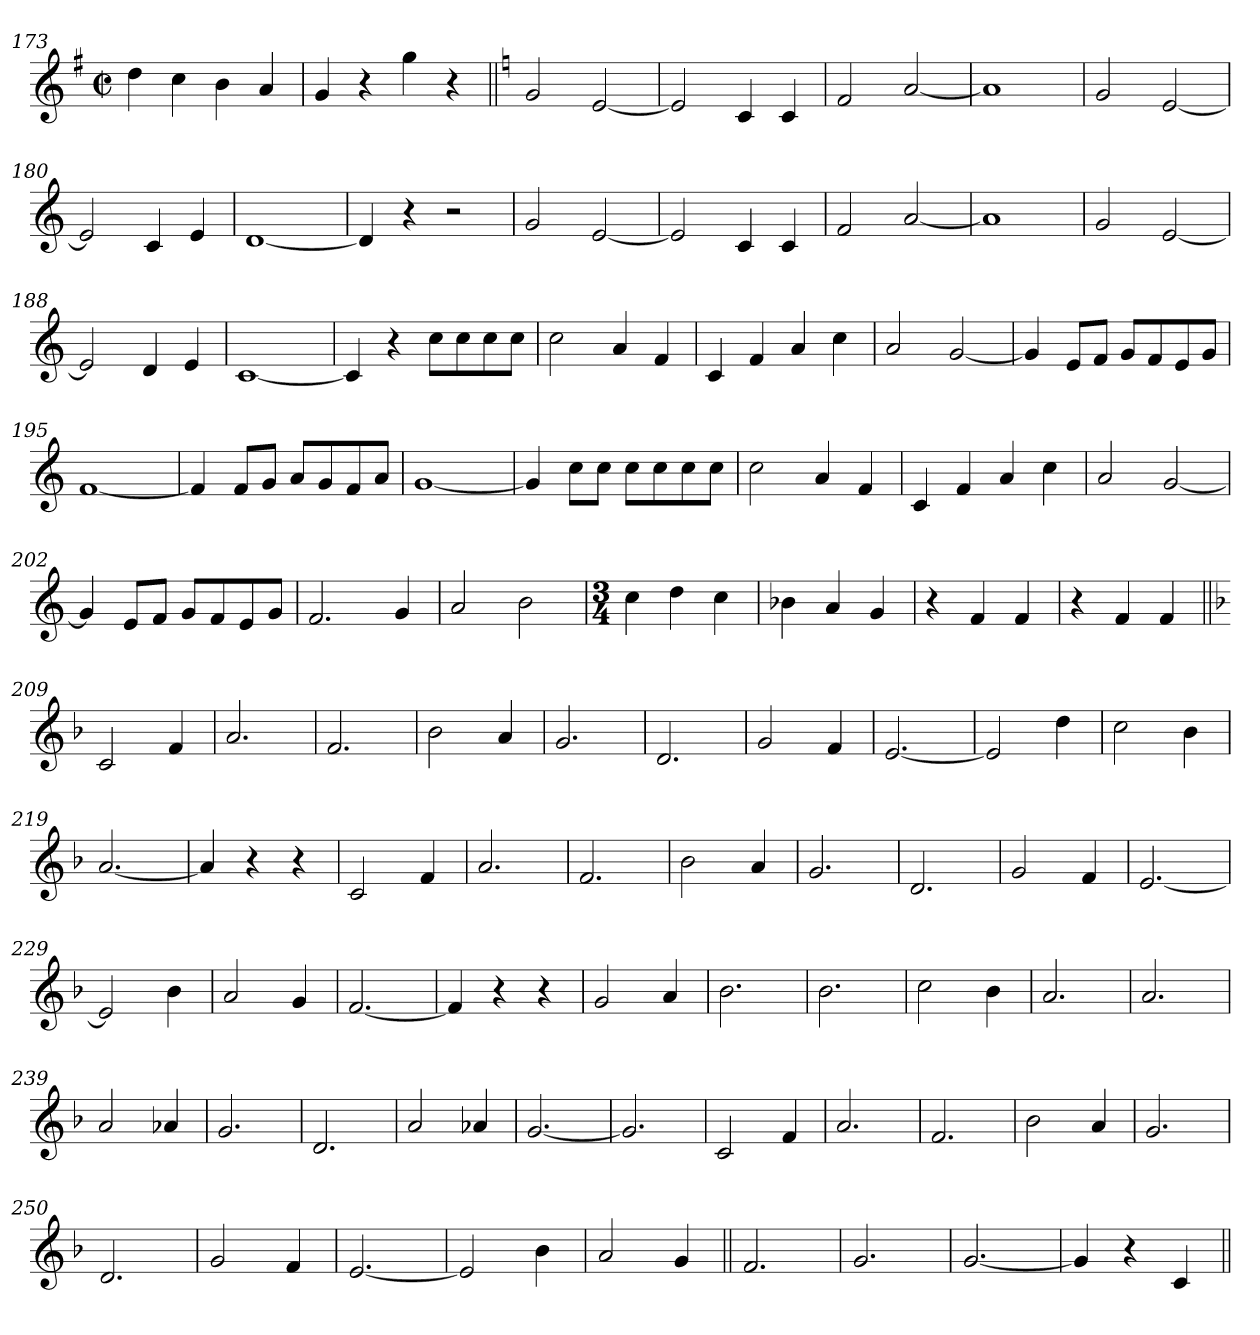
**kern
*part1
*staff1
!!LO:LB:g=z
*clefG2
*k[f#]
*G:
*M2/2
*met(c|)
=173
4dd\
4cc\
4b\
4a/
=174
4g/
4r
4gg\
4r
=175||
*k[]
*C:
2g/
[2e/
=176
2e/]
4c/
4c/
=177
2f/
[2a/
=178
1a]
=179
2g/
[2e/
=180
2e/]
4c/
4e/
!!LO:LB:g=z
=181
[1d
=182
4d/]
4r
2r
=183
2g/
[2e/
=184
2e/]
4c/
4c/
=185
2f/
[2a/
=186
1a]
=187
2g/
[2e/
=188
2e/]
4d/
4e/
!!LO:LB:g=z
=189
[1c
=190
4c/]
4r
8cc\L
8cc\
8cc\
8cc\J
=191
2cc\
4a/
4f/
=192
4c/
4f/
4a/
4cc\
=193
2a/
[2g/
=194
4g/]
8e/L
8f/J
8g/L
8f/
8e/
8g/J
=195
[1f
=196
4f/]
8f/L
8g/J
8a/L
8g/
8f/
8a/J
!!LO:LB:g=z
=197
[1g
=198
4g/]
8cc\L
8cc\J
8cc\L
8cc\
8cc\
8cc\J
=199
2cc\
4a/
4f/
=200
4c/
4f/
4a/
4cc\
=201
2a/
[2g/
=202
4g/]
8e/L
8f/J
8g/L
8f/
8e/
8g/J
=203
2.f/
4g/
=204
2a/
2b\
!!LO:LB:g=z
=205
*M3/4
4cc\
4dd\
4cc\
=206
4b-X\
4a/
4g/
=207
4r
4f/
4f/
=208
4r
4f/
4f/
=209||
*k[b-]
*F:
2c/
4f/
=210
2.a/
=211
2.f/
=212
2b-\
4a/
!!LO:LB:g=z
=213
2.g/
=214
2.d/
=215
2g/
4f/
=216
[2.e/
=217
2e/]
4dd\
=218
2cc\
4b-\
=219
[2.a/
=220
4a/]
4r
4r
!!LO:LB:g=z
=221
2c/
4f/
=222
2.a/
=223
2.f/
=224
2b-\
4a/
=225
2.g/
=226
2.d/
=227
2g/
4f/
=228
[2.e/
!!LO:LB:g=z
=229
2e/]
4b-\
=230
2a/
4g/
=231
[2.f/
=232
4f/]
4r
4r
=233
2g/
4a/
=234
2.b-\
=235
2.b-\
=236
2cc\
4b-\
!!LO:PB:g=z
=237
2.a/
=238
2.a/
=239
2a/
4a-X/
=240
2.g/
=241
2.d/
=242
2a/
4a-X/
=243
[2.g/
=244
2.g/]
!!LO:LB:g=z
=245
2c/
4f/
=246
2.a/
=247
2.f/
=248
2b-\
4a/
=249
2.g/
=250
2.d/
=251
2g/
4f/
=252
[2.e/
!!LO:LB:g=z
=253
2e/]
4b-\
=254
2a/
4g/
=255||
2.f/
=256
2.g/
=257
[2.g/
=258
4g/]
4r
4c/
=||
*-
